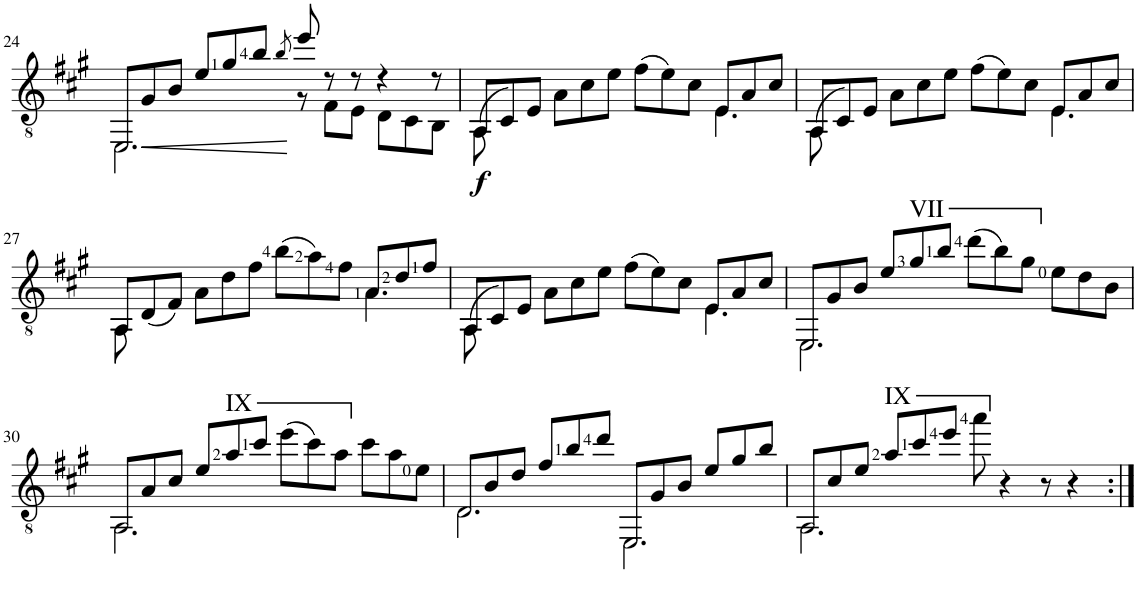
**kern	**dynam
*part1	*part1
*staff1	*staff1
*I"Classical Guitar	*
*I'Guit.	*
!!LO:PB:g=z
*clefGv2	*
*k[f#c#g#]	*
*M12/8	*
=24	=24
*^	*
8EE/L	2.EE\	.
!	!	!LO:HP:b
8G#/	.	<
8B/J	.	.
8e/L	.	.
8g#/	.	.
8b/J	.	.
8qb/	.	.
8ee/	8r	[
8r	8F#\L	.
8r	8E\J	.
4r	8D\L	.
.	8C#\	.
8r	8BB\J	.
=25	=25	=25
!	!	!LO:DY:b
8AA/L	(>8AA\	f
8C#/	1ryy)	.
8E/J	.	.
8A\L	.	.
8c#\	.	.
8e\J	.	.
(8f#\L	.	.
8e\)	.	.
8c#\J	.	.
8E/L	4.E\	.
8A/	.	.
8c#/J	.	.
=26	=26	=26
8AA/L	(>8AA\	.
8C#/	1ryy)	.
8E/J	.	.
8A\L	.	.
8c#\	.	.
8e\J	.	.
(8f#\L	.	.
8e\)	.	.
8c#\J	.	.
8E/L	4.E\	.
8A/	.	.
8c#/J	.	.
!!LO:LB:g=z	!!
=27	=27	=27
8AA/L	8AA\	.
(8D/	1ryy	.
8F#/J)	.	.
8A\L	.	.
8d\	.	.
8f#\J	.	.
(8b\L	.	.
8a\)	.	.
8f#\J	.	.
8A/L	4.A\	.
8d/	.	.
8f#/J	.	.
=28	=28	=28
8AA/L	(>8AA\	.
8C#/	1ryy)	.
8E/J	.	.
8A\L	.	.
8c#\	.	.
8e\J	.	.
(8f#\L	.	.
8e\)	.	.
8c#\J	.	.
8E/L	4.E\	.
8A/	.	.
8c#/J	.	.
=29	=29	=29
8EE/L	2.EE\	.
8G#/	.	.
8B/J	.	.
8e/L	.	.
!LO:TX:a:t=VII	!	!
8g#/	.	.
8b/J	.	.
(8dd\L	2.ryy	.
8b\)	.	.
8g#\J	.	.
8e\L	.	.
8d\	.	.
8B\J	.	.
!!LO:LB:g=z	!!
=30	=30	=30
8AA/L	2.AA\	.
8A/	.	.
8c#/J	.	.
8e/L	.	.
!LO:TX:a:t=IX	!	!
8a/	.	.
8cc#/J	.	.
(8ee\L	2.ryy	.
8cc#\)	.	.
8a\J	.	.
8cc#\L	.	.
8a\	.	.
8e\J	.	.
=31	=31	=31
8D/L	2.D\	.
8B/	.	.
8d/J	.	.
8f#/L	.	.
8b/	.	.
8dd/J	.	.
8EE/L	2.EE\	.
8G#/	.	.
8B/J	.	.
8e/L	.	.
8g#/	.	.
8b/J	.	.
=32	=32	=32
8AA/L	2.AA\	.
8c#/	.	.
8e/J	.	.
!LO:TX:a:t=IX	!	!
8a/L	.	.
8cc#/	.	.
8ee/J	.	.
8aa\	2.ryy	.
4r	.	.
8r	.	.
4r	.	.
*v	*v	*
=:|!	=:|!
*-	*-
